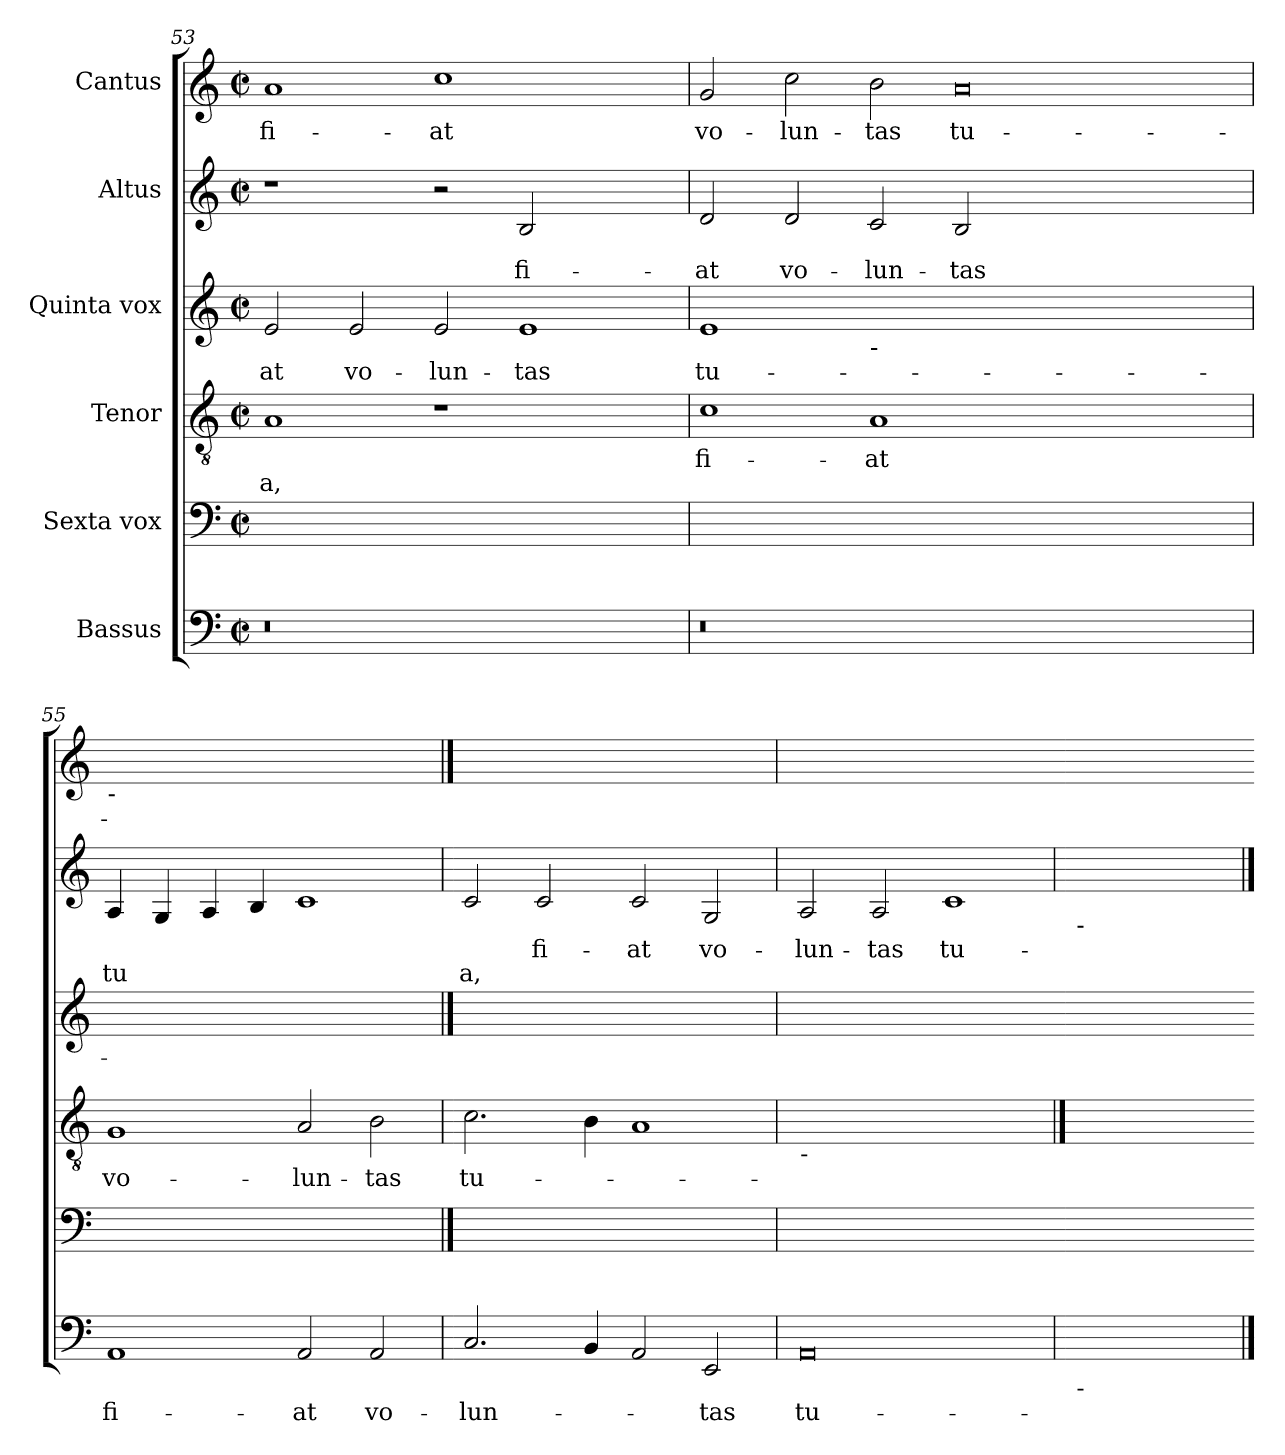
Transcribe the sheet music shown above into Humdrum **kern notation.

**kern	**text	**kern	**kern	**text	**text	**kern	**text	**kern	**text	**text	**kern	**text
*part6	*part6	*part5	*part4	*part4	*part4	*part3	*part3	*part2	*part2	*part2	*part1	*part1
*staff6	*staff6	*staff5	*staff4	*staff4	*staff4	*staff3	*staff3	*staff2	*staff2	*staff2	*staff1	*staff1
*I"Bassus	*	*I"Sexta vox	*I"Tenor	*	*	*I"Quinta vox	*	*I"Altus	*	*	*I"Cantus	*
!!LO:LB:g=z
*clefF4	*	*clefF4	*clefGv2	*	*	*clefG2	*	*clefG2	*	*	*clefG2	*
*k[]	*	*k[]	*k[]	*	*	*k[]	*	*k[]	*	*	*k[]	*
*C:	*	*C:	*C:	*	*	*C:	*	*C:	*	*	*C:	*
*M4/2	*	*M4/2	*M4/2	*	*	*M4/2	*	*M4/2	*	*	*M4/2	*
*met(c|)	*	*met(c|)	*met(c|)	*	*	*met(c|)	*	*met(c|)	*	*	*met(c|)	*
=53	=53	=53	=53	=53	=53	=53	=53	=53	=53	=53	=53	=53
!	!	!	!	!	!LO:LY:b	!	!LO:LY:b	!	!	!	!	!LO:LY:b
0r	.	0Eyy_	1A	.	-a,	2e	-at	1r	.	.	1a	fi-
!	!	!	!	!	!	!	!LO:LY:b	!	!	!	!	!
.	.	.	.	.	.	2e	vo-	.	.	.	.	.
!	!	!	!	!	!	!	!LO:LY:b	!	!	!	!	!LO:LY:b
.	.	.	1r	.	.	2e	-lun-	2r	.	.	1cc	-at
!	!	!	!	!	!	!	!LO:LY:b	!	!	!LO:LY:b	!	!
.	.	.	.	.	.	1e	-tas	2B	.	fi-	.	.
2ryy	.	2ryy	2ryy	.	.	.	.	2ryy	.	.	2ryy	.
=54	=54	=54	=54	=54	=54	=54	=54	=54	=54	=54	=54	=54
!	!	!	!	!LO:LY:b	!	!	!LO:LY:b	!	!	!LO:LY:b	!	!LO:LY:b
0r	.	0Eyy_	1c	fi-	.	1e	tu-	2d	.	-at	2g	vo-
!	!	!	!	!	!	!	!	!	!	!LO:LY:b	!	!LO:LY:b
.	.	.	.	.	.	.	.	2d	.	vo-	2cc	-lun-
!	!	!	!	!	!	!LO:TX:b:t=-	!	!	!	!	!	!
!	!	!	!	!LO:LY:b	!	!	!LO:LY:b	!	!	!LO:LY:b	!	!LO:LY:b
.	.	.	1A	-at	.	[0e;<yy	-a.	2c	.	-lun-	2b	-tas
!	!	!	!	!	!	!	!	!	!	!LO:LY:b	!	!LO:LY:b
.	.	.	.	.	.	.	.	2B	.	-tas	0a	tu-
1.ryy	.	1.ryy	1.ryy	.	.	.	.	1.ryy	.	.	.	.
.	.	.	.	.	.	2ryy	.	.	.	.	.	.
=55	=55	=55	=55	=55	=55	=55	=55	=55	=55	=55	=55	=55
!	!	!	!	!	!	!	!	!	!	!	!LO:TX:b:t=-	!
!	!LO:LY:b	!	!	!LO:LY:b	!	!	!	!	!	!LO:LY:b	!	!LO:LY:b
1AA	fi-	0Eyy]	1G	vo-	.	0eyy]	.	4A	.	tu	0b;<yy	-a.
.	.	.	.	.	.	.	.	4G	.	.	.	.
.	.	.	.	.	.	.	.	4A	.	.	.	.
.	.	.	.	.	.	.	.	4B	.	.	.	.
!	!LO:LY:b	!	!	!LO:LY:b	!	!	!	!	!	!	!	!
2AA	-at	.	2A	-lun-	.	.	.	1c	.	.	.	.
!	!LO:LY:b	!	!	!LO:LY:b	!	!	!	!	!	!	!	!
2AA	vo-	.	2B	-tas	.	.	.	.	.	.	.	.
=	==	==	=	==	==	==	==	=	==	==	==	==
!	!LO:LY:b	!	!	!LO:LY:b	!	!	!	!	!	!LO:LY:b	!	!
2.C	-lun-	0ryy	2.c	tu-	.	0ryy	.	2c	.	a,	0ryy	.
!	!	!	!	!	!	!	!	!	!LO:LY:b	!	!	!
.	.	.	.	.	.	.	.	2c	fi-	.	.	.
4BB	.	.	4B	.	.	.	.	.	.	.	.	.
!	!	!	!	!	!	!	!	!	!LO:LY:b	!	!	!
2AA	.	.	1A	.	.	.	.	2c	-at	.	.	.
!	!LO:LY:b	!	!	!	!	!	!	!	!LO:LY:b	!	!	!
2EE	-tas	.	.	.	.	.	.	2G	vo-	.	.	.
=	=	=	=	=	=	=	=	=	=	=	=	=
!	!	!	!LO:TX:b:t=-	!	!	!	!	!	!	!	!	!
!	!LO:LY:b	!	!	!LO:LY:b	!	!	!	!	!LO:LY:b	!	!	!
0AA	tu-	0ryy	0G#X;<yy	-a.	.	0ryy	.	2A	-lun-	.	0ryy	.
!	!	!	!	!	!	!	!	!	!LO:LY:b	!	!	!
.	.	.	.	.	.	.	.	2A	-tas	.	.	.
!	!	!	!	!	!	!	!	!	!LO:LY:b	!	!	!
.	.	.	.	.	.	.	.	1c	tu-	.	.	.
=	=	=	==	=	=	=	=	=	=	=	=	=
!	!	!	!	!	!	!	!	!LO:TX:b:t=-	!	!	!	!
!LO:TX:b:t=-	!	!	!	!	!	!	!	!	!	!	!	!
!	!LO:LY:b	!	!	!	!	!	!	!	!LO:LY:b	!	!	!
0EE;<yy	-a.	0ryy	0ryy	.	.	0ryy	.	0B;<yy	-a.	.	0ryy	.
==	=	=	=	=	=	=	=	==	=	=	=	=
*-	*-	*-	*-	*-	*-	*-	*-	*-	*-	*-	*-	*-
